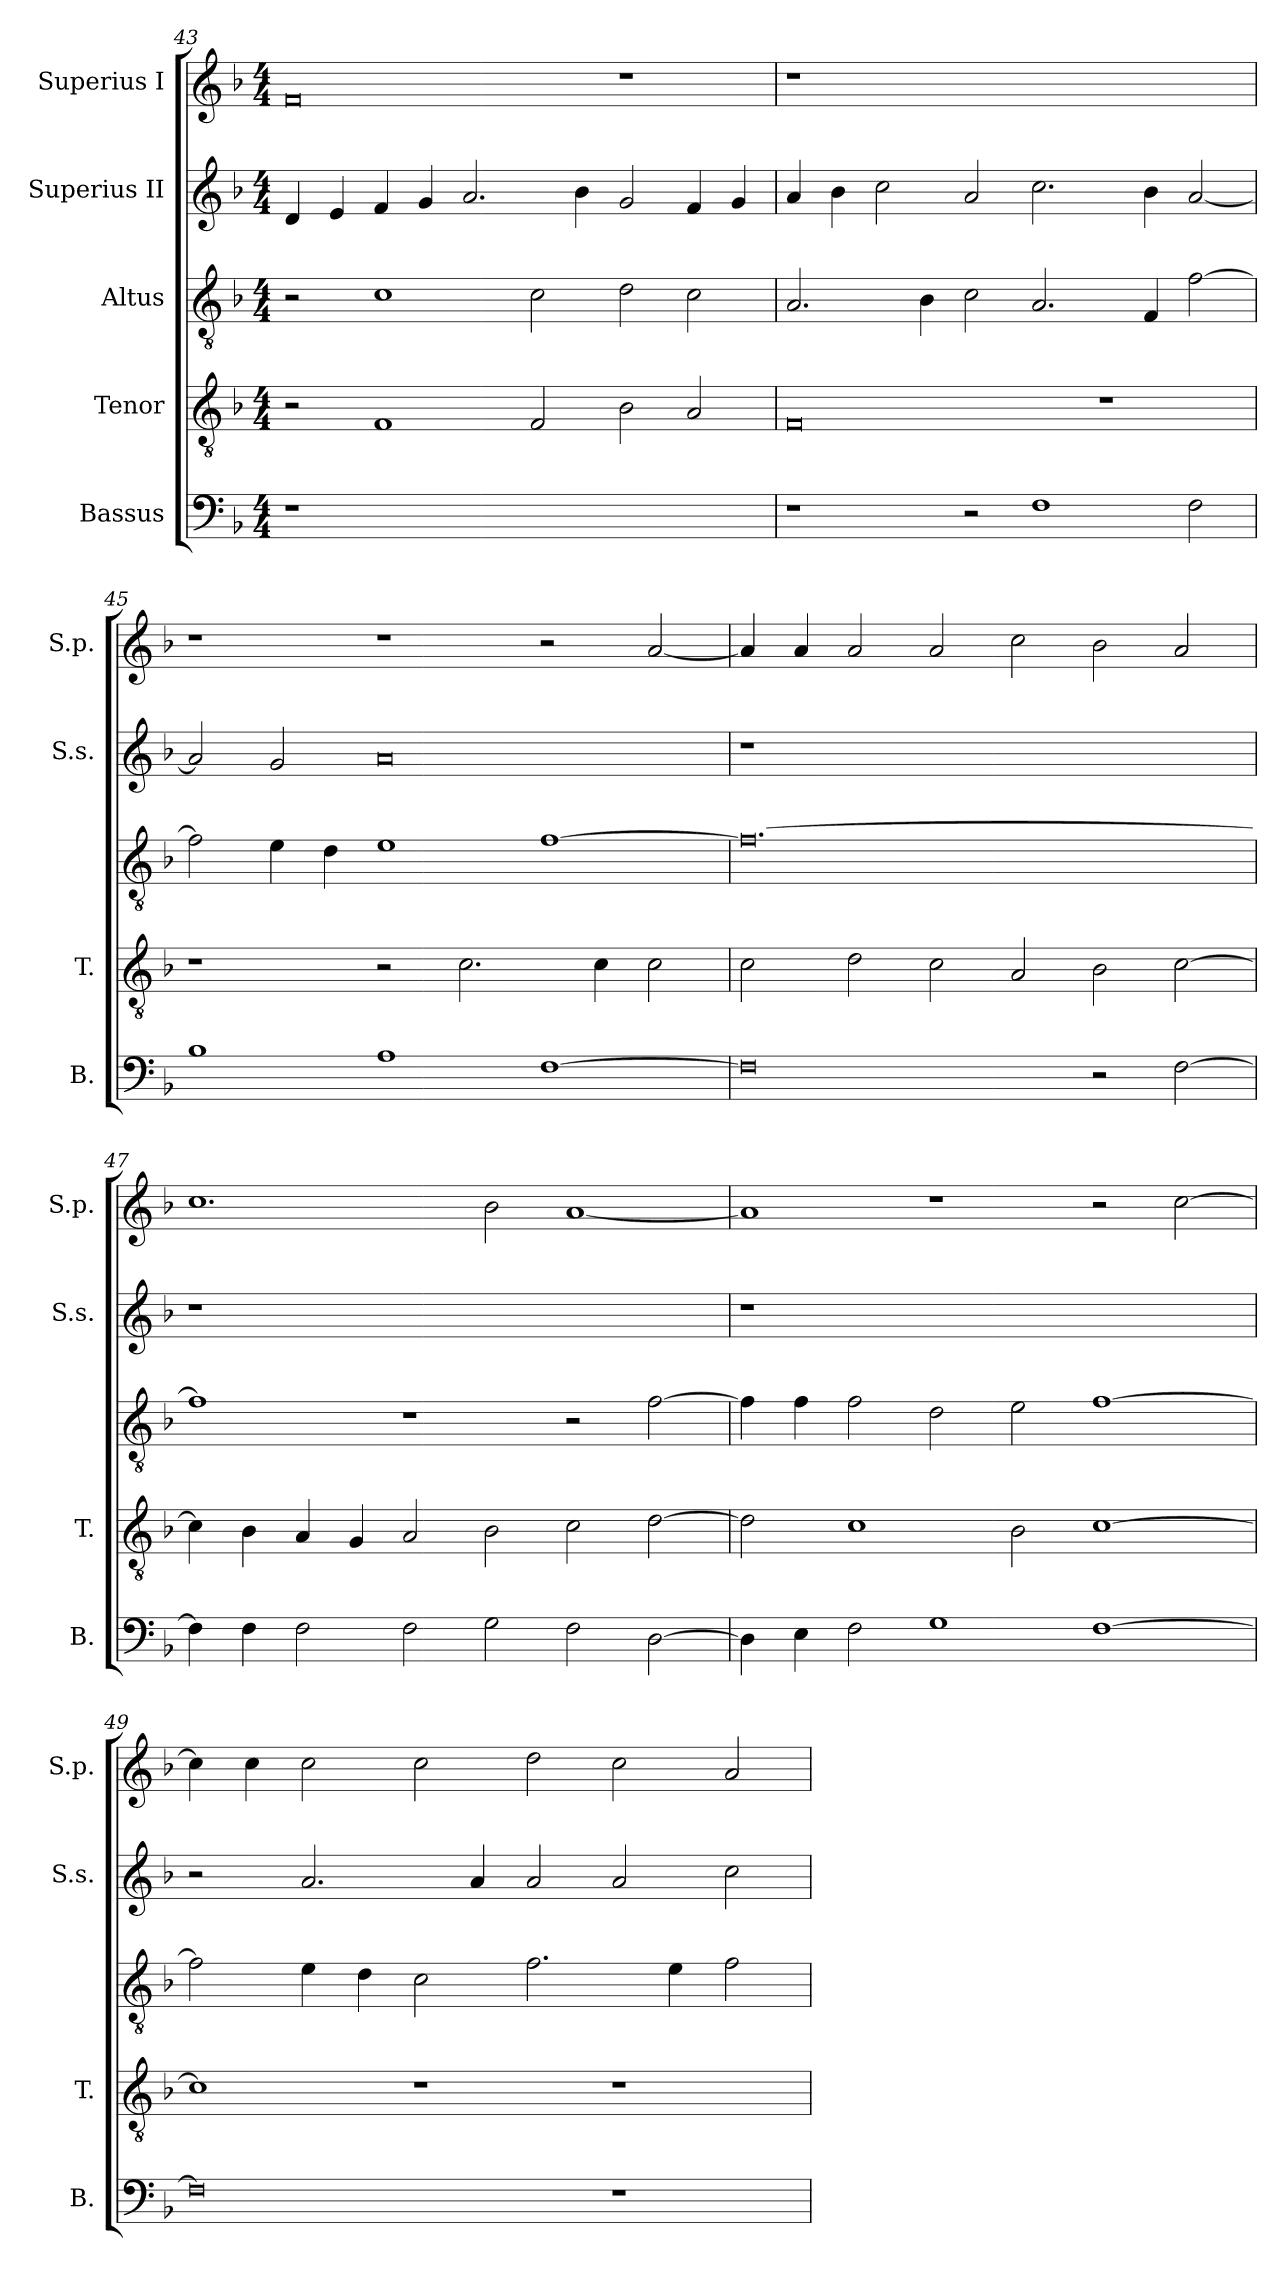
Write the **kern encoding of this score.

**kern	**kern	**kern	**kern	**kern
*part5	*part4	*part3	*part2	*part1
*staff5	*staff4	*staff3	*staff2	*staff1
*I"Bassus	*I"Tenor	*I"Altus	*I"Superius II	*I"Superius I
*I'B.	*I'T.	*	*I'S.s.	*I'S.p.
*clefF4	*clefGv2	*clefGv2	*clefG2	*clefG2
*	*ITrd7c12	*ITrd7c12	*	*
*k[b-]	*k[b-]	*k[b-]	*k[b-]	*k[b-]
*F:	*F:	*F:	*F:	*F:
*M4/4	*M4/4	*M4/4	*M4/4	*M4/4
=43	=43	=43	=43	=43
!LO:N:vis=1	!	!	!	!
1r	2r	2r	4di/	0fi
.	.	.	4ei/	.
.	1FFi	1Ci	4fi/	.
.	.	.	4gi/	.
0ryy	.	.	2.ai/	.
.	2FFi/	2Ci\	.	.
.	.	.	4b-i\	.
.	2BB-i\	2Di\	2gi/	1r
.	2AAi/	2Ci\	4fi/	.
.	.	.	4gi/	.
!!LO:PB:g=z
=44	=44	=44	=44	=44
!	!	!	!	!LO:N:vis=1
1r	0FFi	2.AAi/	4ai/	1r
.	.	.	4b-i\	.
.	.	.	2cci\	.
.	.	4BB-i\	.	.
2r	.	2Ci\	2ai/	0ryy
1Fi	.	2.AAi/	2.cci\	.
.	1r	.	.	.
.	.	4FFi/	4b-i\	.
2Fi\	.	[>2Fi\	[<2ai/	.
=45	=45	=45	=45	=45
1B-i	1r	2Fi\]	2ai/]	1r
.	.	4Ei\	2gi/	.
.	.	4Di\	.	.
1Ai	2r	1Ei	0ai	1r
.	2.Ci\	.	.	.
[>1Fi	.	[>1Fi	.	2r
.	4Ci\	.	.	.
.	2Ci\	.	.	[<2ai/
=46	=46	=46	=46	=46
!	!	!	!LO:N:vis=1	!
0Fi]	2Ci\	0.Fi_>	1r	4ai/]
.	.	.	.	4ai/
.	2Di\	.	.	2ai/
.	2Ci\	.	0ryy	2ai/
.	2AAi/	.	.	2cci\
2r	2BB-i\	.	.	2b-i\
[>2Fi\	[>2Ci\	.	.	2ai/
!!LO:LB:g=z
=47	=47	=47	=47	=47
!	!	!	!LO:N:vis=1	!
4Fi\]	4Ci\]	1Fi]	1r	1.cci
4Fi\	4BB-i\	.	.	.
2Fi\	4AAi/	.	.	.
.	4GGi/	.	.	.
2Fi\	2AAi/	1r	0ryy	.
2Gi\	2BB-i\	.	.	2b-i\
2Fi\	2Ci\	2r	.	[<1ai
[>2Di\	[>2Di\	[>2Fi\	.	.
=48	=48	=48	=48	=48
!	!	!	!LO:N:vis=1	!
4Di\]	2Di\]	4Fi\]	1r	1ai]
4Ei\	.	4Fi\	.	.
2Fi\	1Ci	2Fi\	.	.
1Gi	.	2Di\	0ryy	1r
.	2BB-i\	2Ei\	.	.
[>1Fi	[>1Ci	[>1Fi	.	2r
.	.	.	.	[>2cci\
=49	=49	=49	=49	=49
0Fi]	1Ci]	2Fi\]	2r	4cci\]
.	.	.	.	4cci\
.	.	4Ei\	2.ai/	2cci\
.	.	4Di\	.	.
.	1r	2Ci\	.	2cci\
.	.	.	4ai/	.
.	.	2.Fi\	2ai/	2ddi\
1r	1r	.	2ai/	2cci\
.	.	4Ei\	.	.
.	.	2Fi\	2cci\	2ai/
=	=	=	=	=
*-	*-	*-	*-	*-
